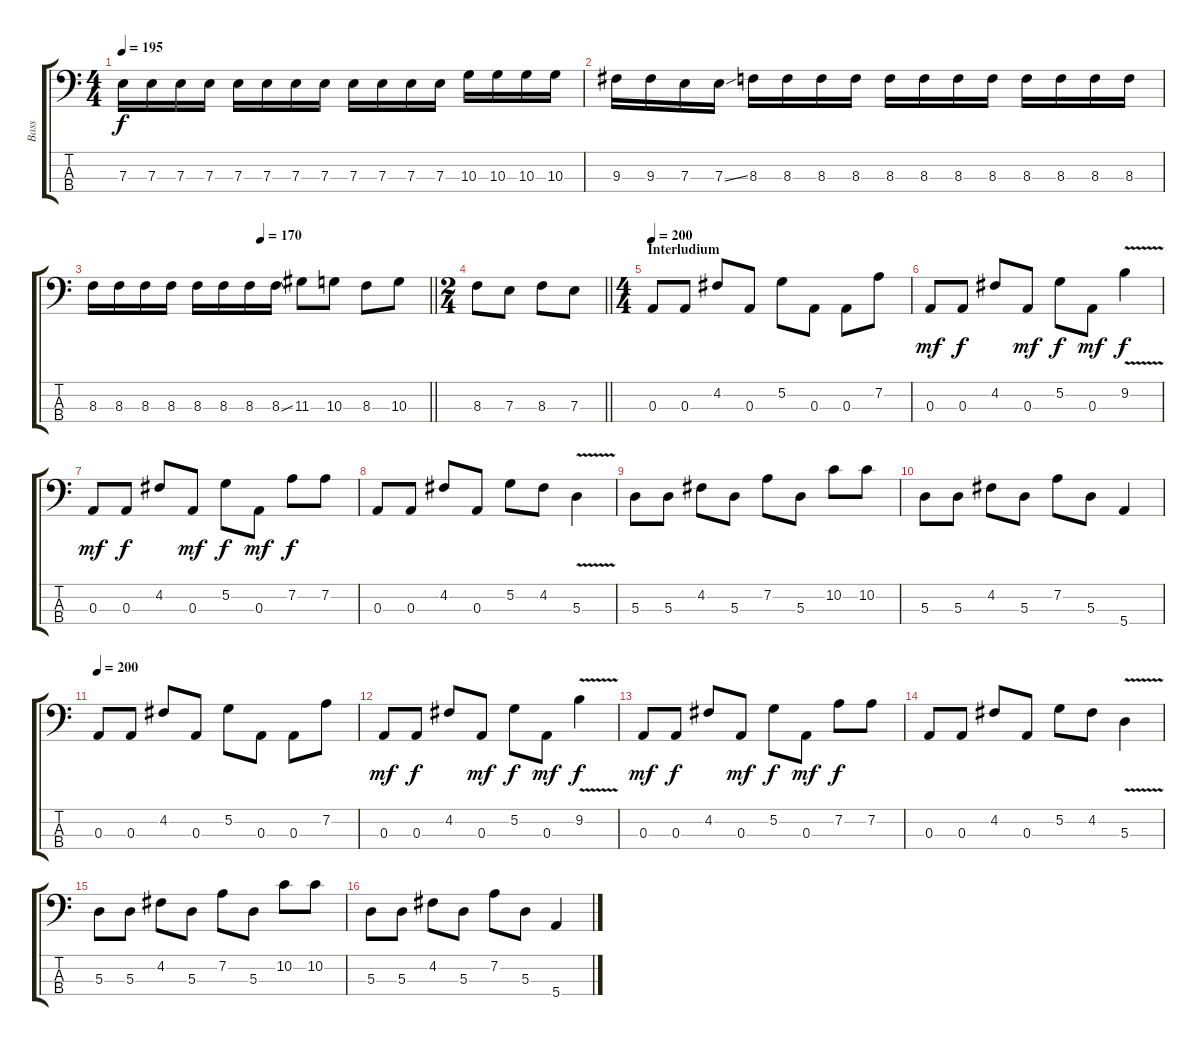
\track ("Bass" "Bass") {instrument electricbasspick}
\staff {score tabs}
\tuning (G2 D2 A1 E1) {hide}
\ts (4 4)
\tempo 195
\clef f4
\ks c
7.3.16{dy f} 7.3.16 7.3.16 7.3.16 7.3.16 7.3.16 7.3.16 7.3.16 7.3.16 7.3.16 7.3.16 7.3.16 10.3.16 10.3.16 10.3.16 10.3.16 |
9.3.16 9.3.16 7.3.16 7.3{ss}.16 8.3.16 8.3.16 8.3.16 8.3.16 8.3.16 8.3.16 8.3.16 8.3.16 8.3.16 8.3.16 8.3.16 8.3.16 |
\tempo (170 0.5)
\barLineRight lightlight
8.3.16 8.3.16 8.3.16 8.3.16 8.3.16 8.3.16 8.3.16 8.3{ss}.16 11.3.8 10.3.8 8.3.8 10.3.8 |
\ts (2 4)
\barLineRight lightlight
8.3.8 7.3.8 8.3.8 7.3.8 |
\ts (4 4)
\section ("" "Interludium")
\tempo 200
0.3.8 0.3.8 4.2.8 0.3.8 5.2.8 0.3.8 0.3.8 7.2.8 |
0.3.8{dy mf} 0.3.8{dy f} 4.2.8 0.3.8{dy mf} 5.2.8{dy f} 0.3.8{dy mf} 9.2{v}.4{dy f} |
0.3.8{dy mf} 0.3.8{dy f} 4.2.8 0.3.8{dy mf} 5.2.8{dy f} 0.3.8{dy mf} 7.2.8{dy f} 7.2.8 |
0.3.8 0.3.8 4.2.8 0.3.8 5.2.8 4.2.8 5.3{v}.4 |
5.3.8 5.3.8 4.2.8 5.3.8 7.2.8 5.3.8 10.2.8 10.2.8 |
5.3.8 5.3.8 4.2.8 5.3.8 7.2.8 5.3.8 5.4.4 |
\tempo 200
0.3.8 0.3.8 4.2.8 0.3.8 5.2.8 0.3.8 0.3.8 7.2.8 |
0.3.8{dy mf} 0.3.8{dy f} 4.2.8 0.3.8{dy mf} 5.2.8{dy f} 0.3.8{dy mf} 9.2{v}.4{dy f} |
0.3.8{dy mf} 0.3.8{dy f} 4.2.8 0.3.8{dy mf} 5.2.8{dy f} 0.3.8{dy mf} 7.2.8{dy f} 7.2.8 |
0.3.8 0.3.8 4.2.8 0.3.8 5.2.8 4.2.8 5.3{v}.4 |
5.3.8 5.3.8 4.2.8 5.3.8 7.2.8 5.3.8 10.2.8 10.2.8 |
5.3.8 5.3.8 4.2.8 5.3.8 7.2.8 5.3.8 5.4.4
